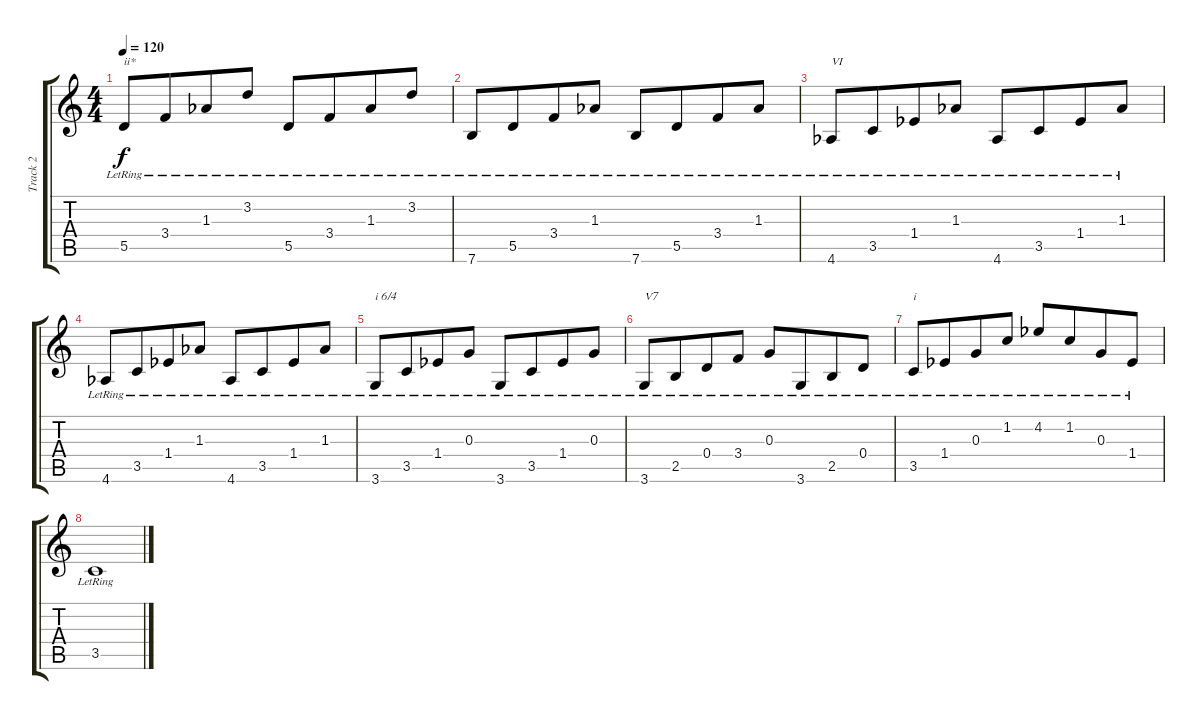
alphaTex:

\track ("Track 2" "Track 2") {instrument electricguitarjazz}
\staff {score tabs}
\tuning (E4 B3 G3 D3 A2 E2) {hide}
\ts (4 4)
\tempo 120
\clef g2
\ks c
5.5{lr}.8{txt "ii*" dy f} 3.4{lr}.8{beam merge} 1.3{lr acc b}.8 3.2{lr}.8 5.5{lr}.8 3.4{lr}.8{beam merge} 1.3{lr acc b}.8 3.2{lr}.8 |
7.6{lr}.8 5.5{lr}.8{beam merge} 3.4{lr}.8 1.3{lr acc b}.8 7.6{lr}.8 5.5{lr}.8{beam merge} 3.4{lr}.8 1.3{lr acc b}.8 |
4.6{lr acc b}.8{txt "VI"} 3.5{lr}.8{beam merge} 1.4{lr acc b}.8 1.3{lr acc b}.8 4.6{lr acc b}.8 3.5{lr}.8{beam merge} 1.4{lr acc b}.8 1.3{lr acc b}.8 |
4.6{lr acc b}.8 3.5{lr}.8{beam merge} 1.4{lr acc b}.8 1.3{lr acc b}.8 4.6{lr acc b}.8 3.5{lr}.8{beam merge} 1.4{lr acc b}.8 1.3{lr acc b}.8 |
3.6{lr}.8{txt "i 6/4"} 3.5{lr}.8{beam merge} 1.4{lr acc b}.8 0.3{lr}.8 3.6{lr}.8 3.5{lr}.8{beam merge} 1.4{lr acc b}.8 0.3{lr}.8 |
3.6{lr}.8{txt "V7"} 2.5{lr}.8{beam merge} 0.4{lr}.8 3.4{lr}.8 0.3{lr}.8 3.6{lr}.8{beam merge} 2.5{lr}.8 0.4{lr}.8 |
3.5{lr}.8{txt "i" beam merge} 1.4{lr acc b}.8{beam merge} 0.3{lr}.8 1.2{lr}.8 4.2{lr acc b}.8 1.2{lr}.8{beam merge} 0.3{lr}.8 1.4{lr acc b}.8 |
3.5{lr}.1
